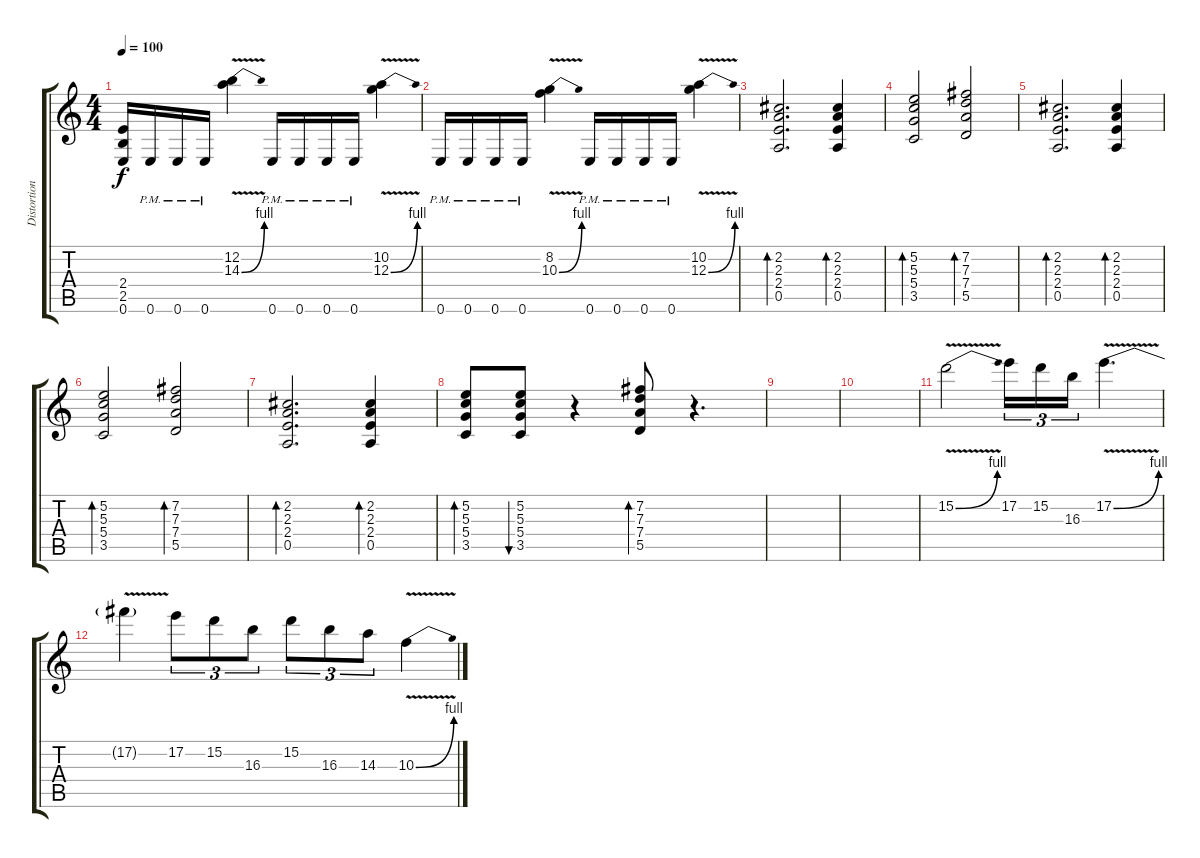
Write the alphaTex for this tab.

\track ("Distortion guitar" "Distortion") {instrument distortionguitar}
\staff {score tabs}
\tuning (E4 B3 G3 D3 A2 E2) {hide}
\ts (4 4)
\tempo 100
\clef g2
\ks c
(2.4 2.5 0.6).16{dy f} 0.6{pm}.16 0.6{pm}.16 0.6{pm}.16 (12.2 14.3{be (bend 0 0 60 4) v}).4 0.6{pm}.16 0.6{pm}.16 0.6{pm}.16 0.6{pm}.16 (10.2 12.3{be (bend 0 0 60 4) v}).4 |
0.6{pm}.16 0.6{pm}.16 0.6{pm}.16 0.6{pm}.16 (8.2 10.3{be (bend 0 0 60 4) v}).4 0.6{pm}.16 0.6{pm}.16 0.6{pm}.16 0.6{pm}.16 (10.2 12.3{be (bend 0 0 60 4) v}).4 |
(2.2 2.3 2.4 0.5).2{d bd 30} (2.2 2.3 2.4 0.5).4{bd 30} |
(5.2 5.3 5.4 3.5).2{bd 30} (7.2 7.3 7.4 5.5).2{bd 30} |
(2.2 2.3 2.4 0.5).2{d bd 30} (2.2 2.3 2.4 0.5).4{bd 30} |
(5.2 5.3 5.4 3.5).2{bd 30} (7.2 7.3 7.4 5.5).2{bd 30} |
(2.2 2.3 2.4 0.5).2{d bd 30} (2.2 2.3 2.4 0.5).4{bd 30} |
(5.2 5.3 5.4 3.5).8{bd 30} (5.2 5.3 5.4 3.5).8{bu 30} r.4 (7.2 7.3 7.4 5.5).8{bd 30} r.4{d} |
|
|
15.2{be (bend 0 0 60 4) v}.2 17.2.16{tu (3 2)} 15.2.16{tu (3 2)} 16.3.16{tu (3 2)} 17.2{be (bend 0 0 60 4) v}.4{d} |
17.2{v t}.4 17.2.8{tu (3 2)} 15.2.8{tu (3 2)} 16.3.8{tu (3 2)} 15.2.8{tu (3 2)} 16.3.8{tu (3 2)} 14.3.8{tu (3 2)} 10.3{be (bend 0 0 60 4) v}.4
